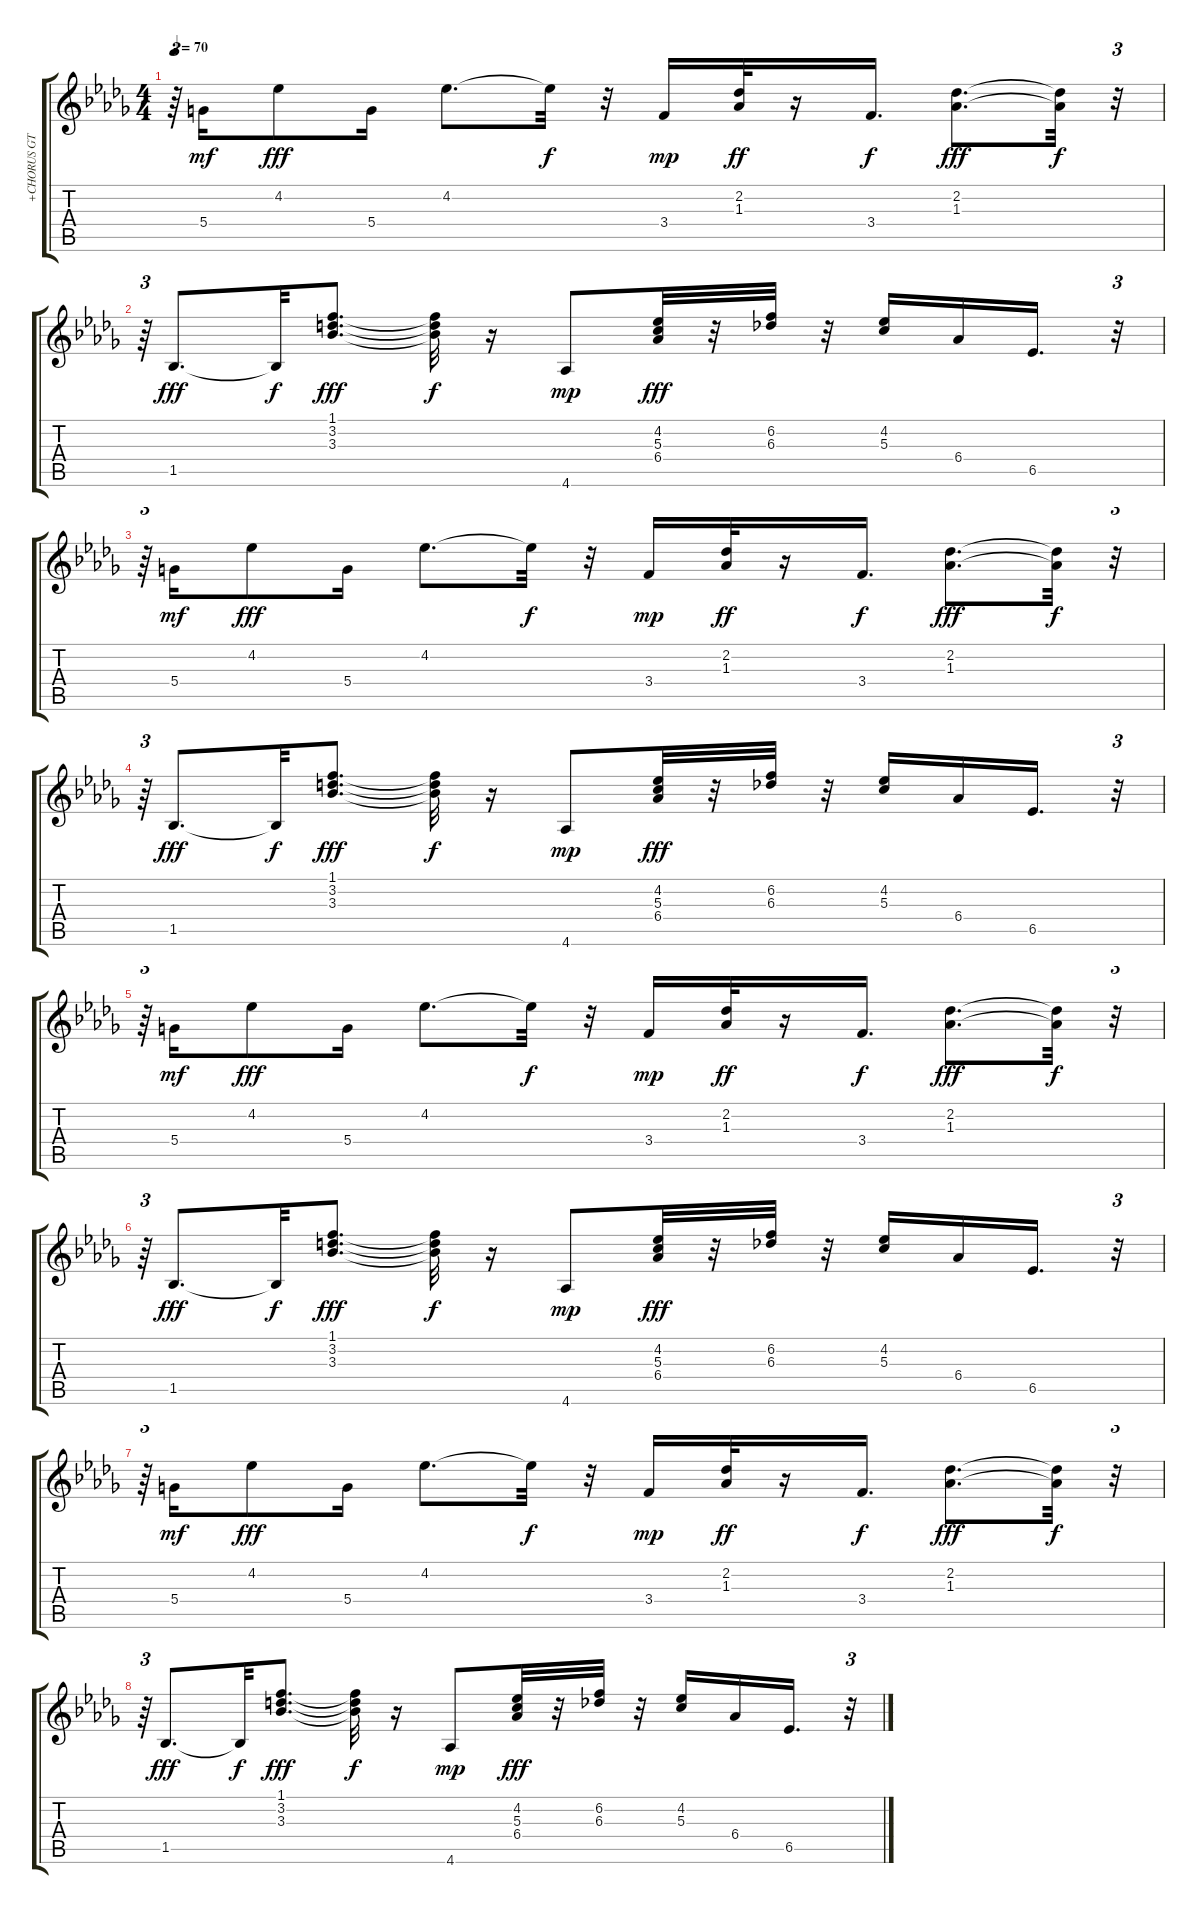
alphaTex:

\track ("+CHORUS GT" "+CHORUS GT") {instrument electricguitarclean}
\staff {score tabs}
\tuning (E4 B3 G3 D3 A2 E2) {hide}
\ts (4 4)
\tempo 70
\clef g2
\ks bbminor
r.64{tu (3 2) dy fff} 5.4.16{dy mf} 4.2.8{dy fff} 5.4.16 4.2.8{d} 4.2{t}.32{dy f} r.32 3.4.16{dy mp} (2.2 1.3).32{dy ff} r.16 3.4.16{d dy f} (2.2 1.3).8{d dy fff} (2.2{t} 1.3{t}).32{dy f} r.32{tu (3 2)} |
r.64{tu (3 2)} 1.5.8{d dy fff} 1.5{t}.32{dy f} (1.1 3.2 3.3).8{d dy fff} (1.1{t} 3.2{t} 3.3{t}).32{dy f} r.16 4.6.8{dy mp} (4.2 5.3 6.4).32{dy fff} r.32 (6.2 6.3).32 r.32 (4.2 5.3).16 6.4.16 6.5.16{d} r.32{tu (3 2)} |
r.64{tu (3 2)} 5.4.16{dy mf} 4.2.8{dy fff} 5.4.16 4.2.8{d} 4.2{t}.32{dy f} r.32 3.4.16{dy mp} (2.2 1.3).32{dy ff} r.16 3.4.16{d dy f} (2.2 1.3).8{d dy fff} (2.2{t} 1.3{t}).32{dy f} r.32{tu (3 2)} |
r.64{tu (3 2)} 1.5.8{d dy fff} 1.5{t}.32{dy f} (1.1 3.2 3.3).8{d dy fff} (1.1{t} 3.2{t} 3.3{t}).32{dy f} r.16 4.6.8{dy mp} (4.2 5.3 6.4).32{dy fff} r.32 (6.2 6.3).32 r.32 (4.2 5.3).16 6.4.16 6.5.16{d} r.32{tu (3 2)} |
r.64{tu (3 2)} 5.4.16{dy mf} 4.2.8{dy fff} 5.4.16 4.2.8{d} 4.2{t}.32{dy f} r.32 3.4.16{dy mp} (2.2 1.3).32{dy ff} r.16 3.4.16{d dy f} (2.2 1.3).8{d dy fff} (2.2{t} 1.3{t}).32{dy f} r.32{tu (3 2)} |
r.64{tu (3 2)} 1.5.8{d dy fff} 1.5{t}.32{dy f} (1.1 3.2 3.3).8{d dy fff} (1.1{t} 3.2{t} 3.3{t}).32{dy f} r.16 4.6.8{dy mp} (4.2 5.3 6.4).32{dy fff} r.32 (6.2 6.3).32 r.32 (4.2 5.3).16 6.4.16 6.5.16{d} r.32{tu (3 2)} |
r.64{tu (3 2)} 5.4.16{dy mf} 4.2.8{dy fff} 5.4.16 4.2.8{d} 4.2{t}.32{dy f} r.32 3.4.16{dy mp} (2.2 1.3).32{dy ff} r.16 3.4.16{d dy f} (2.2 1.3).8{d dy fff} (2.2{t} 1.3{t}).32{dy f} r.32{tu (3 2)} |
r.64{tu (3 2)} 1.5.8{d dy fff} 1.5{t}.32{dy f} (1.1 3.2 3.3).8{d dy fff} (1.1{t} 3.2{t} 3.3{t}).32{dy f} r.16 4.6.8{dy mp} (4.2 5.3 6.4).32{dy fff} r.32 (6.2 6.3).32 r.32 (4.2 5.3).16 6.4.16 6.5.16{d} r.32{tu (3 2)}
